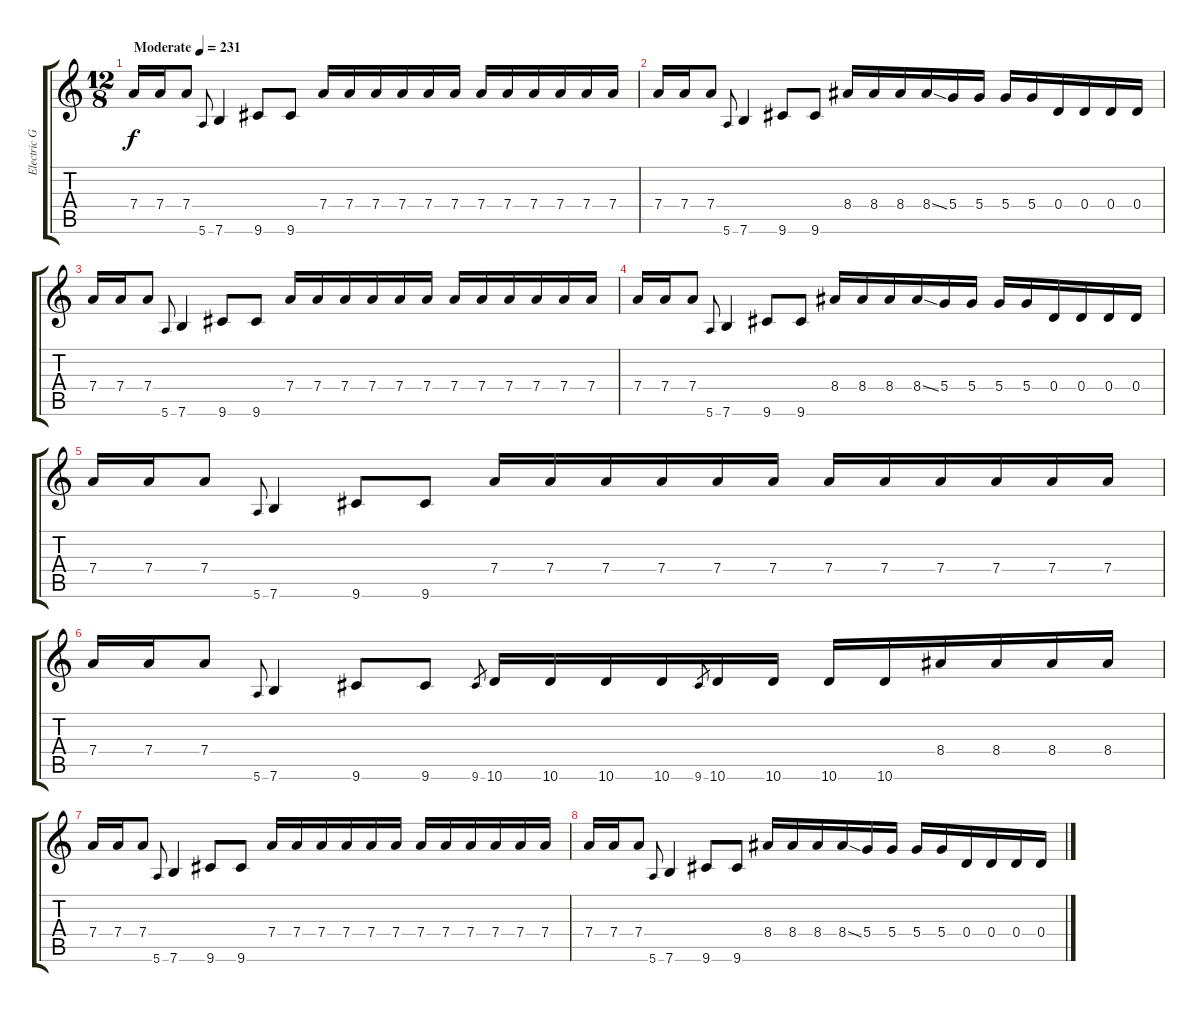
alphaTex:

\track ("Electric Guitar 1" "Electric G") {instrument overdrivenguitar}
\staff {score tabs}
\tuning (E4 B3 G3 D3 A2 E2) {hide}
\ts (12 8)
\tempo (231 "Moderate")
\clef g2
\ks c
7.4.16{dy f instrument overdrivenguitar} 7.4.16 7.4.8 5.6.8{gr onbeat} 7.6.4 9.6.8 9.6.8 7.4.16 7.4.16 7.4.16 7.4.16 7.4.16 7.4.16 7.4.16 7.4.16 7.4.16 7.4.16 7.4.16 7.4.16 |
7.4.16 7.4.16 7.4.8 5.6.8{gr onbeat} 7.6.4 9.6.8 9.6.8 8.4.16 8.4.16 8.4.16 8.4{ss}.16 5.4.16 5.4.16 5.4.16 5.4.16 0.4.16 0.4.16 0.4.16 0.4.16 |
7.4.16 7.4.16 7.4.8 5.6.8{gr onbeat} 7.6.4 9.6.8 9.6.8 7.4.16 7.4.16 7.4.16 7.4.16 7.4.16 7.4.16 7.4.16 7.4.16 7.4.16 7.4.16 7.4.16 7.4.16 |
7.4.16 7.4.16 7.4.8 5.6.8{gr onbeat} 7.6.4 9.6.8 9.6.8 8.4.16 8.4.16 8.4.16 8.4{ss}.16 5.4.16 5.4.16 5.4.16 5.4.16 0.4.16 0.4.16 0.4.16 0.4.16 |
7.4.16 7.4.16 7.4.8 5.6.8{gr onbeat} 7.6.4 9.6.8 9.6.8 7.4.16 7.4.16 7.4.16 7.4.16 7.4.16 7.4.16 7.4.16 7.4.16 7.4.16 7.4.16 7.4.16 7.4.16 |
7.4.16 7.4.16 7.4.8 5.6.8{gr onbeat} 7.6.4 9.6.8 9.6.8 9.6.8{gr} 10.6.16 10.6.16 10.6.16 10.6.16 9.6.8{gr} 10.6.16 10.6.16 10.6.16 10.6.16 8.4.16 8.4.16 8.4.16 8.4.16 |
7.4.16 7.4.16 7.4.8 5.6.8{gr onbeat} 7.6.4 9.6.8 9.6.8 7.4.16 7.4.16 7.4.16 7.4.16 7.4.16 7.4.16 7.4.16 7.4.16 7.4.16 7.4.16 7.4.16 7.4.16 |
7.4.16 7.4.16 7.4.8 5.6.8{gr onbeat} 7.6.4 9.6.8 9.6.8 8.4.16 8.4.16 8.4.16 8.4{ss}.16 5.4.16 5.4.16 5.4.16 5.4.16 0.4.16 0.4.16 0.4.16 0.4.16
